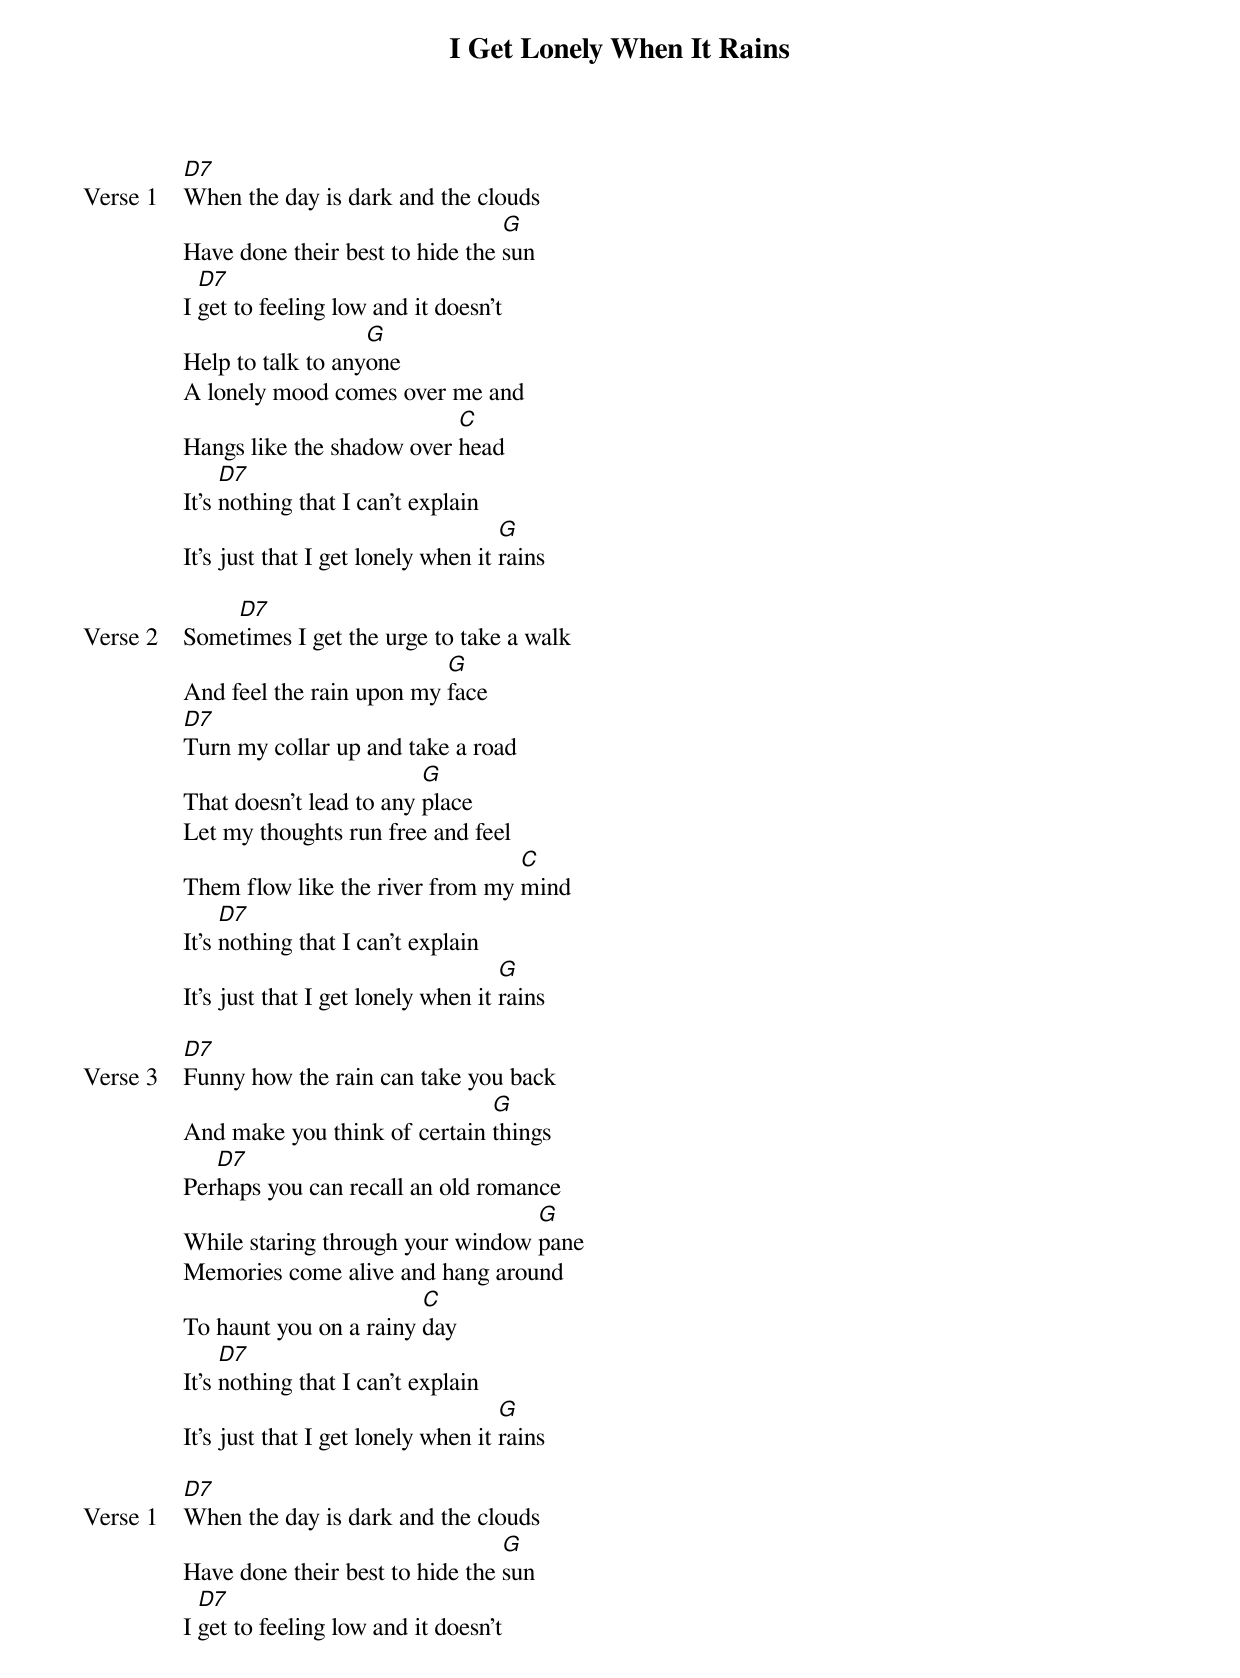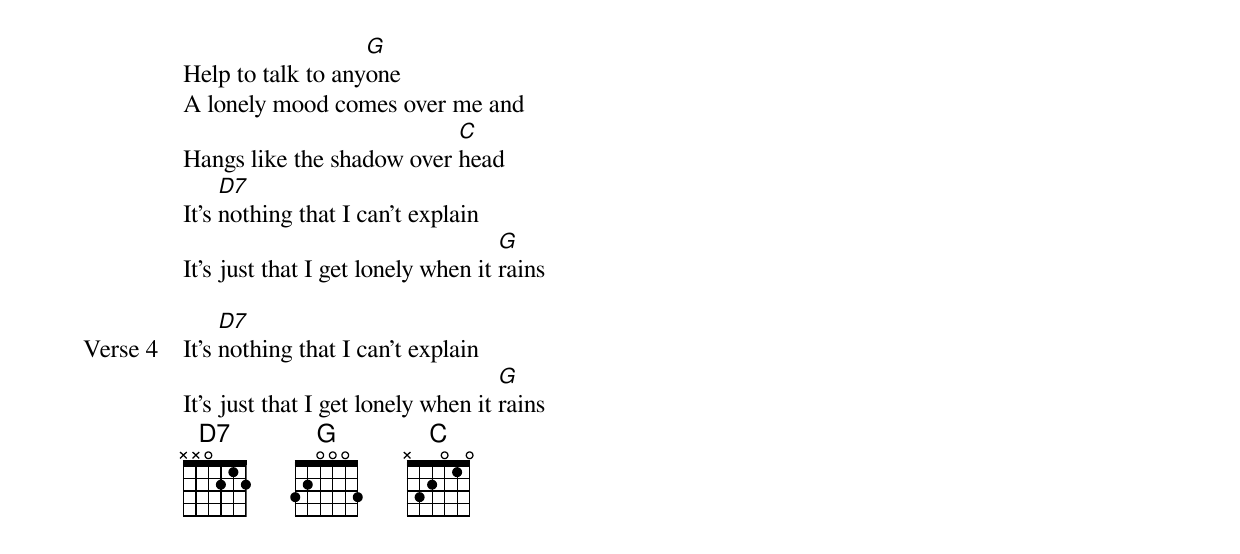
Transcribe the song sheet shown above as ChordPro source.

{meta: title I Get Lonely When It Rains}
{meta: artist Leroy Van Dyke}
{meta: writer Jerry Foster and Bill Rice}

{start_of_verse: Verse 1}
[D7]When the day is dark and the clouds
Have done their best to hide the [G]sun
I [D7]get to feeling low and it doesn't
Help to talk to any[G]one
A lonely mood comes over me and
Hangs like the shadow over [C]head
It's [D7]nothing that I can't explain
It's just that I get lonely when it [G]rains
{end_of_verse}

{start_of_verse: Verse 2}
Some[D7]times I get the urge to take a walk
And feel the rain upon my [G]face
[D7]Turn my collar up and take a road
That doesn't lead to any [G]place
Let my thoughts run free and feel
Them flow like the river from my [C]mind
It's [D7]nothing that I can't explain
It's just that I get lonely when it [G]rains
{end_of_verse}

{start_of_verse: Verse 3}
[D7]Funny how the rain can take you back
And make you think of certain [G]things
Per[D7]haps you can recall an old romance
While staring through your window [G]pane
Memories come alive and hang around
To haunt you on a rainy [C]day
It's [D7]nothing that I can't explain
It's just that I get lonely when it [G]rains
{end_of_verse}

{start_of_verse: Verse 1}
[D7]When the day is dark and the clouds
Have done their best to hide the [G]sun
I [D7]get to feeling low and it doesn't
Help to talk to any[G]one
A lonely mood comes over me and
Hangs like the shadow over [C]head
It's [D7]nothing that I can't explain
It's just that I get lonely when it [G]rains
{end_of_verse}

{start_of_verse: Verse 4}
It's [D7]nothing that I can't explain
It's just that I get lonely when it [G]rains
{end_of_verse}
